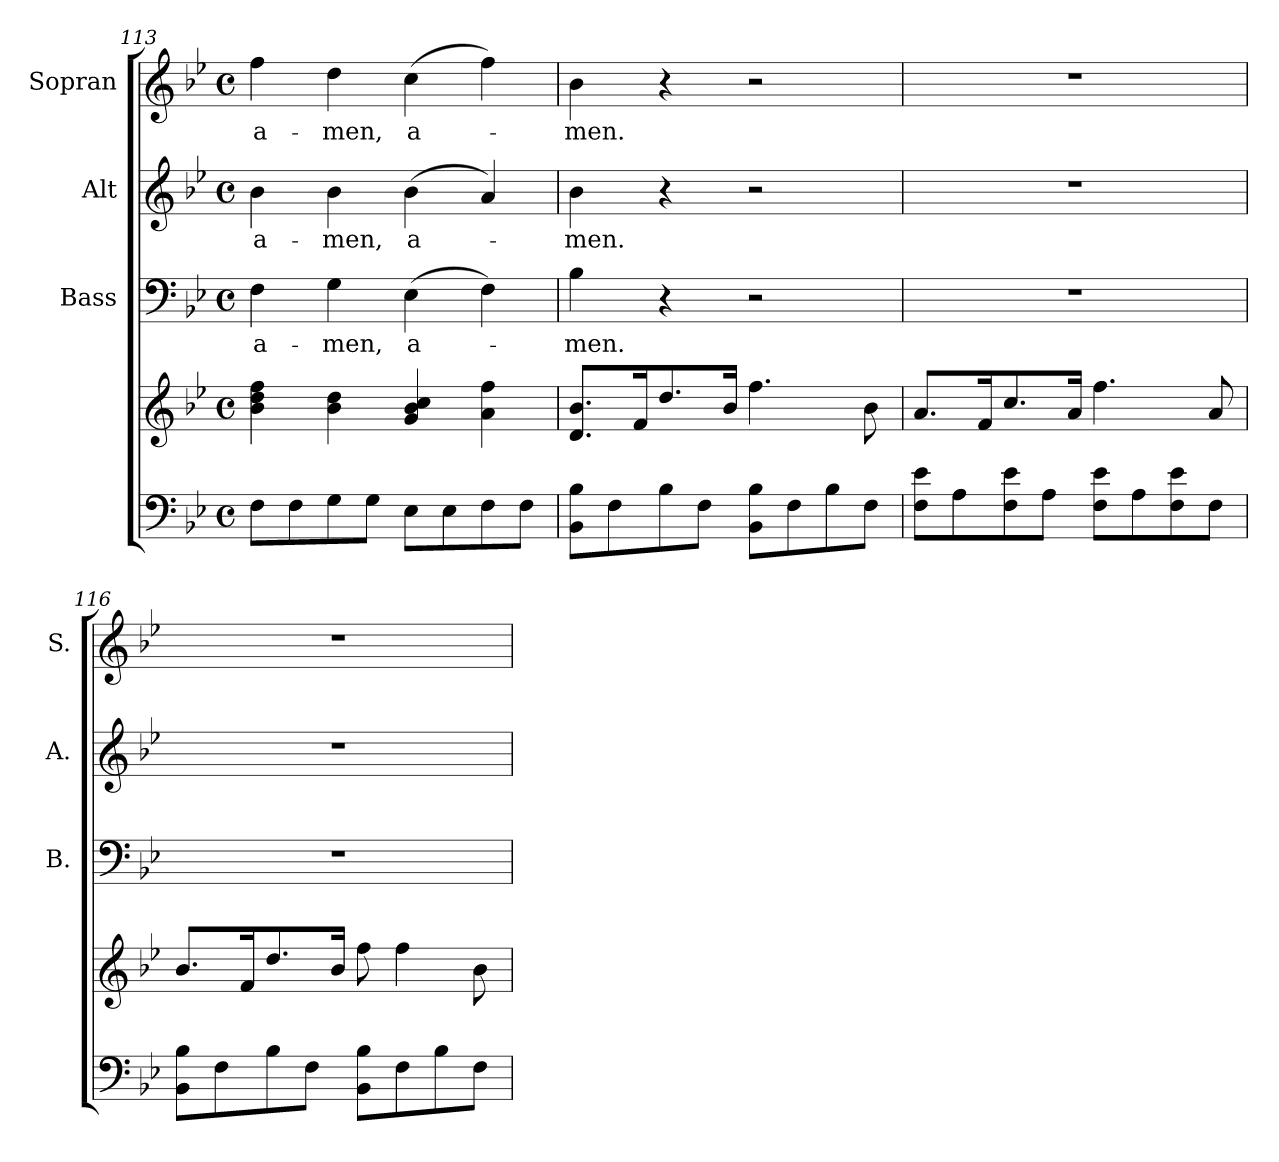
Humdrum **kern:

**kern	**kern	**kern	**text	**kern	**text	**kern	**text
*part4	*part4	*part3	*part3	*part2	*part2	*part1	*part1
*staff5	*staff4	*staff3	*staff3	*staff2	*staff2	*staff1	*staff1
*	*	*I"Bass	*	*I"Alt	*	*I"Sopran	*
*	*	*I'B.	*	*I'A.	*	*I'S.	*
*clefF4	*clefG2	*clefF4	*	*clefG2	*	*clefG2	*
*k[b-e-]	*k[b-e-]	*k[b-e-]	*	*k[b-e-]	*	*k[b-e-]	*
*B-:	*B-:	*B-:	*	*B-:	*	*B-:	*
*M4/4	*M4/4	*M4/4	*	*M4/4	*	*M4/4	*
*met(c)	*met(c)	*met(c)	*	*met(c)	*	*met(c)	*
=113	=113	=113	=113	=113	=113	=113	=113
!	!	!	!LO:LY:b	!	!LO:LY:b	!	!LO:LY:b
8F\L	4b-\ 4dd\ 4ff\	4F\	a-	4b-\	a-	4ff\	a-
8F\	.	.	.	.	.	.	.
!	!	!	!LO:LY:b	!	!LO:LY:b	!	!LO:LY:b
8G\	4b-\ 4dd\	4G\	-men,	4b-\	-men,	4dd\	-men,
8G\J	.	.	.	.	.	.	.
!	!	!	!LO:LY:b	!	!LO:LY:b	!	!LO:LY:b
8E-\L	4g/ 4b-/ 4cc/	(>4E-\	a-	(>4b-\	a-	(>4cc\	a-
8E-\	.	.	.	.	.	.	.
8F\	4a\ 4ff\	4F\)	.	4a/)	.	4ff\)	.
8F\J	.	.	.	.	.	.	.
!!LO:LB:g=z
=114	=114	=114	=114	=114	=114	=114	=114
!	!	!	!LO:LY:b	!	!LO:LY:b	!	!LO:LY:b
8BB-\ 8B-\L	8.d/ 8.b-/L	4B-\	-men.	4b-\	-men.	4b-\	-men.
8F\	.	.	.	.	.	.	.
.	16f/k	.	.	.	.	.	.
8B-\	8.dd/	4r	.	4r	.	4r	.
8F\J	.	.	.	.	.	.	.
.	16b-/Jk	.	.	.	.	.	.
8BB-\ 8B-\L	4.ff\	2r	.	2r	.	2r	.
8F\	.	.	.	.	.	.	.
8B-\	.	.	.	.	.	.	.
8F\J	8b-\	.	.	.	.	.	.
=115	=115	=115	=115	=115	=115	=115	=115
8F\ 8e-\L	8.a/L	1r	.	1r	.	1r	.
8A\	.	.	.	.	.	.	.
.	16f/k	.	.	.	.	.	.
8F\ 8e-\	8.cc/	.	.	.	.	.	.
8A\J	.	.	.	.	.	.	.
.	16a/Jk	.	.	.	.	.	.
8F\ 8e-\L	4.ff\	.	.	.	.	.	.
8A\	.	.	.	.	.	.	.
8F\ 8e-\	.	.	.	.	.	.	.
8F\J	8a/	.	.	.	.	.	.
=116	=116	=116	=116	=116	=116	=116	=116
8BB-\ 8B-\L	8.b-/L	1r	.	1r	.	1r	.
8F\	.	.	.	.	.	.	.
.	16f/k	.	.	.	.	.	.
8B-\	8.dd/	.	.	.	.	.	.
8F\J	.	.	.	.	.	.	.
.	16b-/Jk	.	.	.	.	.	.
8BB-\ 8B-\L	8ff\	.	.	.	.	.	.
8F\	4ff\	.	.	.	.	.	.
8B-\	.	.	.	.	.	.	.
8F\J	8b-\	.	.	.	.	.	.
=	=	=	=	=	=	=	=
*-	*-	*-	*-	*-	*-	*-	*-
